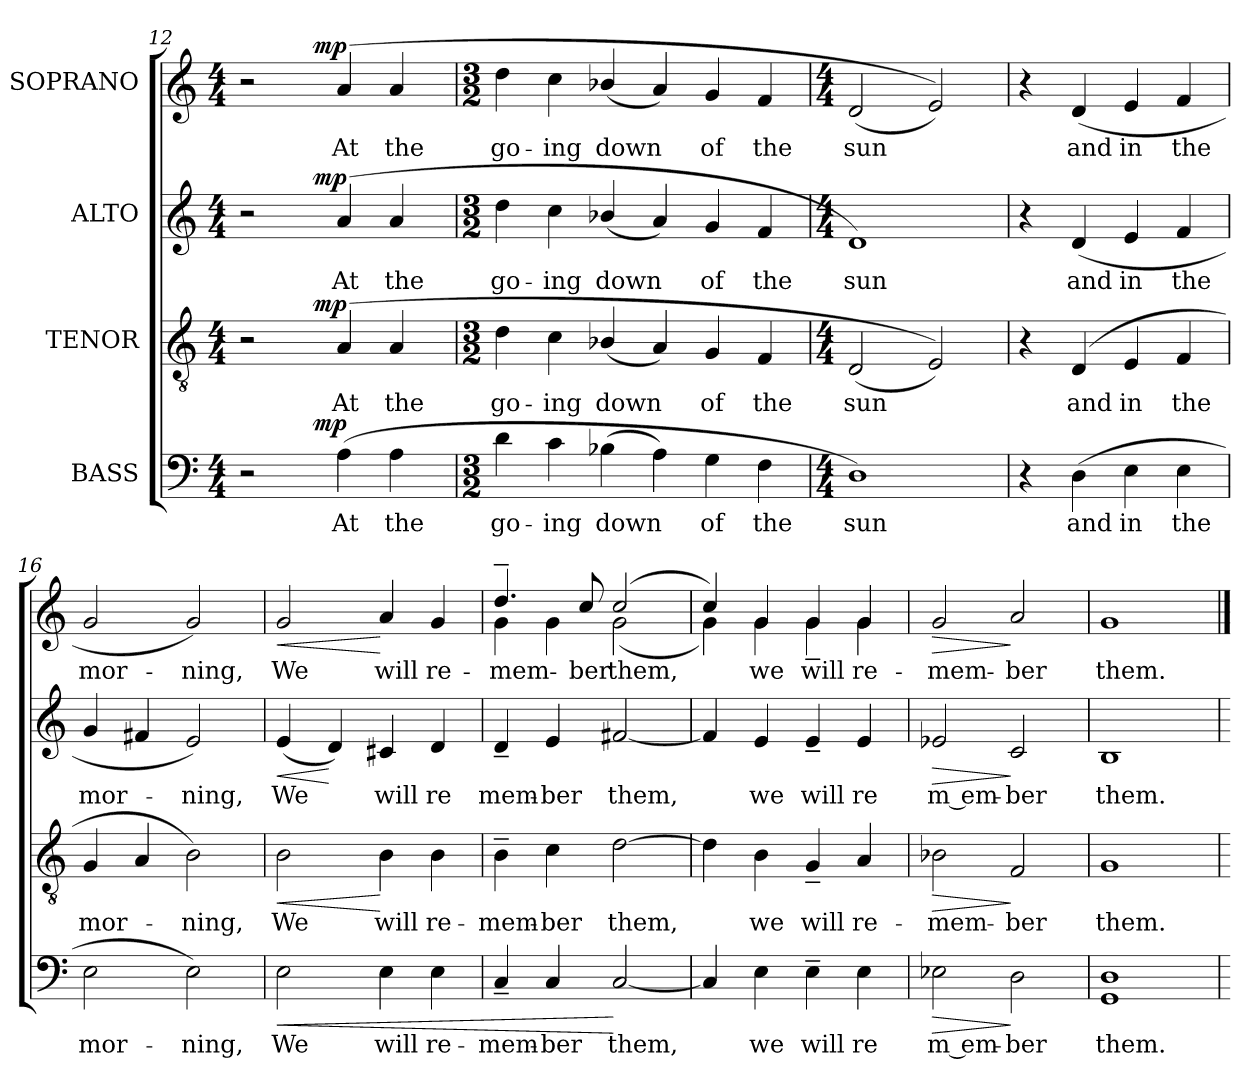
**kern	**text	**dynam	**kern	**text	**dynam	**kern	**text	**dynam	**kern	**text	**dynam
*part4	*part4	*part4	*part3	*part3	*part3	*part2	*part2	*part2	*part1	*part1	*part1
*staff4	*staff4	*staff4	*staff3	*staff3	*staff3	*staff2	*staff2	*staff2	*staff1	*staff1	*staff1
*I"BASS	*	*	*I"TENOR	*	*	*I"ALTO	*	*	*I"SOPRANO	*	*
*clefF4	*	*	*clefGv2	*	*	*clefG2	*	*	*clefG2	*	*
*M4/4	*	*	*M4/4	*	*	*M4/4	*	*	*M4/4	*	*
=12	=12	=12	=12	=12	=12	=12	=12	=12	=12	=12	=12
*^	*	*	*^	*	*	*^	*	*	*^	*	*
2r	4..ryy	.	.	2r	4..ryy	.	.	2r	4..ryy	.	.	2r	4..ryy	.	.
!	!	!	!LO:DY:a	!	!	!	!LO:DY:a	!	!	!	!LO:DY:a	!	!	!	!LO:DY:a
.	2ryy	.	mp	.	2ryy	.	mp	.	2ryy	.	mp	.	2ryy	.	mp
!	!	!LO:LY:b:cj	!	!	!	!LO:LY:b:cj	!	!	!	!LO:LY:b:cj	!	!	!	!LO:LY:b:cj	!
(>4A\	.	At	.	(>4A/	.	At	.	(>4a/	.	At	.	(>4a/	.	-At	.
!	!	!LO:LY:b:cj	!	!	!	!LO:LY:b:cj	!	!	!	!LO:LY:b:cj	!	!	!	!LO:LY:b:cj	!
4A\	.	the	.	4A/	.	the	.	4a/	.	the	.	4a/	.	the	.
.	16ryy	.	.	.	16ryy	.	.	.	16ryy	.	.	.	16ryy	.	.
*v	*v	*	*	*	*	*	*	*v	*v	*	*	*v	*v	*	*
*	*	*	*v	*v	*	*	*	*	*	*	*	*
=13	=13	=13	=13	=13	=13	=13	=13	=13	=13	=13	=13
*M3/2	*	*	*M3/2	*	*	*M3/2	*	*	*M3/2	*	*
*^	*	*	*^	*	*	*^	*	*	*^	*	*
!	!	!LO:LY:b	!	!	!	!LO:LY:b	!	!	!	!LO:LY:b	!	!	!	!LO:LY:b	!
*v	*v	*	*	*	*	*	*	*v	*v	*	*	*v	*v	*	*
*	*	*	*v	*v	*	*	*	*	*	*	*	*
4d\	go-	.	4d\	go-	.	4dd\	go-	.	4dd\	go-	.
!	!LO:LY:b:rj	!	!	!LO:LY:b:rj	!	!	!LO:LY:b:rj	!	!	!LO:LY:b:rj	!
4c\	-ing	.	4c\	-ing	.	4cc\	-ing	.	4cc\	-ing	.
!	!LO:LY:b	!	!	!LO:LY:b	!	!	!LO:LY:b	!	!	!LO:LY:b	!
(>4B-X\	down	.	(<4B-X/	down	.	(<4b-X/	down	.	(<4b-X/	down	.
4A\)	.	.	4A/)	.	.	4a/)	.	.	4a/)	.	.
!	!LO:LY:b:cj	!	!	!LO:LY:b:cj	!	!	!LO:LY:b:cj	!	!	!LO:LY:b:cj	!
4G\	of	.	4G/	of	.	4g/	of	.	4g/	of	.
!	!LO:LY:b:cj	!	!	!LO:LY:b:cj	!	!	!LO:LY:b:cj	!	!	!LO:LY:b:cj	!
4F\	the	.	4F/	the	.	4f/	the	.	4f/	the	.
=14	=14	=14	=14	=14	=14	=14	=14	=14	=14	=14	=14
*M4/4	*	*	*M4/4	*	*	*M4/4	*	*	*M4/4	*	*
!	!LO:LY:b:cj	!	!	!LO:LY:b	!	!	!LO:LY:b:cj	!	!	!LO:LY:b:cj	!
1D)	sun	.	(<2D/	sun	.	1d)	sun	.	(<2d/	sun	.
.	.	.	2E/))	.	.	.	.	.	2e/))	.	.
!!LO:LB:g=z
=15	=15	=15	=15	=15	=15	=15	=15	=15	=15	=15	=15
4r	.	.	4r	.	.	4r	.	.	4r	.	.
!	!LO:LY:b:cj	!	!	!LO:LY:b:cj	!	!	!LO:LY:b:cj	!	!	!LO:LY:b:cj	!
(>4D\	and	.	(>4D/	and	.	(>4d/	and	.	(>4d/	and	.
!	!LO:LY:b:cj	!	!	!LO:LY:b:cj	!	!	!LO:LY:b:cj	!	!	!LO:LY:b:cj	!
4E\	in	.	4E/	in	.	4e/	in	.	4e/	in	.
!	!LO:LY:b:cj	!	!	!LO:LY:b:cj	!	!	!LO:LY:b:cj	!	!	!LO:LY:b:cj	!
4E\	the	.	4F/	the	.	4f/	the	.	4f/	the	.
=16	=16	=16	=16	=16	=16	=16	=16	=16	=16	=16	=16
!	!LO:LY:b:cj	!	!	!LO:LY:b:cj	!	!	!LO:LY:b:cj	!	!	!LO:LY:b:cj	!
2E\	mor-	.	4G/	mor-	.	4g/	mor-	.	2g/	mor-	.
.	.	.	4A/	.	.	4f#X/	.	.	.	.	.
!	!LO:LY:b:cj	!	!	!LO:LY:b:cj	!	!	!LO:LY:b:cj	!	!	!LO:LY:b:cj	!
2E\)	-ning,	.	2B\)	-ning,	.	2e/)	-ning,	.	2g/)	-ning,	.
=17	=17	=17	=17	=17	=17	=17	=17	=17	=17	=17	=17
!	!LO:LY:b:cj	!LO:HP:b	!	!LO:LY:b:cj	!LO:HP:b	!	!LO:LY:b:cj	!LO:HP:b	!	!LO:LY:b:cj	!LO:HP:b
2E\	We	<	2B\	We	<	(<4e/	We	<	2g/	We	<
.	.	.	.	.	.	4d/)	.	[	.	.	.
!	!LO:LY:b:cj	!	!	!LO:LY:b:cj	!	!	!LO:LY:b:cj	!	!	!LO:LY:b:cj	!
4E\	will	.	4B\	will	[	4c#X/	will	.	4a/	will	[
!	!LO:LY:b:cj	!	!	!LO:LY:b:cj	!	!	!LO:LY:b:cj	!	!	!LO:LY:b:cj	!
4E\	re-	.	4B\	re-	.	4d/	re	.	4g/	re-	.
=18	=18	=18	=18	=18	=18	=18	=18	=18	=18	=18	=18
!	!LO:LY:b:cj	!	!	!LO:LY:b:cj	!	!	!LO:LY:b:cj	!	!	!LO:LY:b:cj	!
*	*	*	*	*	*	*	*	*	*^	*	*
4C~</	-mem-	.	4B~>\	-mem-	.	4d~</	mem-	.	4.dd~>/	4g\	-mem-	.
!	!LO:LY:b:rj	!	!	!LO:LY:b:rj	!	!	!LO:LY:b:rj	!	!	!	!	!
4C/	-ber	.	4c\	-ber	.	4e/	-ber	.	.	4g\	.	.
!	!	!	!	!	!	!	!	!	!	!	!LO:LY:b:cj	!
.	.	.	.	.	.	.	.	.	8cc/	.	-ber	.
!	!LO:LY:b	!	!	!LO:LY:b	!	!	!LO:LY:b	!	!	!	!LO:LY:b	!
[<2C/	them,	[	[>2d\	them,	.	[<2f#X/	them,	.	(>2cc/	(<2g\	them,	.
=19	=19	=19	=19	=19	=19	=19	=19	=19	=19	=19	=19	=19
4C/]	.	.	4d\]	.	.	4f#/]	.	.	4cc/)	4g\)	.	.
!	!LO:LY:b:cj	!	!	!LO:LY:b:cj	!	!	!LO:LY:b:cj	!	!	!	!LO:LY:b:cj	!
4E\	we	.	4B\	we	.	4e/	we	.	4g/	4g\	we	.
!	!LO:LY:b:cj	!	!	!LO:LY:b:cj	!	!	!LO:LY:b:cj	!	!	!	!LO:LY:b:cj	!
4E~>\	will	.	4G~</	will	.	4e~</	will	.	4g/	4g~<\	will	.
!	!LO:LY:b:cj	!	!	!LO:LY:b:cj	!	!	!LO:LY:b:cj	!	!	!	!LO:LY:b:cj	!
4E\	re	.	4A/	re-	.	4e/	re	.	4g/	4g\	re-	.
=20	=20	=20	=20	=20	=20	=20	=20	=20	=20	=20	=20	=20
!	!LO:LY:b:rj	!LO:HP:b	!	!LO:LY:b:cj	!LO:HP:b	!	!LO:LY:b:rj	!LO:HP:b	!	!	!LO:LY:b:cj	!LO:HP:b
*	*	*	*	*	*	*	*	*	*v	*v	*	*
2E-X\	m em-	>	2B-X\	-mem-	>	2e-X/	m em-	>	2g/	-mem-	>
!	!LO:LY:b:cj	!	!	!LO:LY:b:cj	!	!	!LO:LY:b:cj	!	!	!LO:LY:b:cj	!
2D\	-ber	]	2F/	-ber	]	2c/	-ber	]	2a/	-ber	]
=21	=21	=21	=21	=21	=21	=21	=21	=21	=21	=21	=21
!	!LO:LY:b:cj	!	!	!LO:LY:b:cj	!	!	!LO:LY:b:cj	!	!	!LO:LY:b:cj	!
1D 1GG	them.	.	1G	them.	.	1B	them.	.	1g	them.	.
=	==	==	=	==	==	=	==	==	==	==	==
*-	*-	*-	*-	*-	*-	*-	*-	*-	*-	*-	*-
